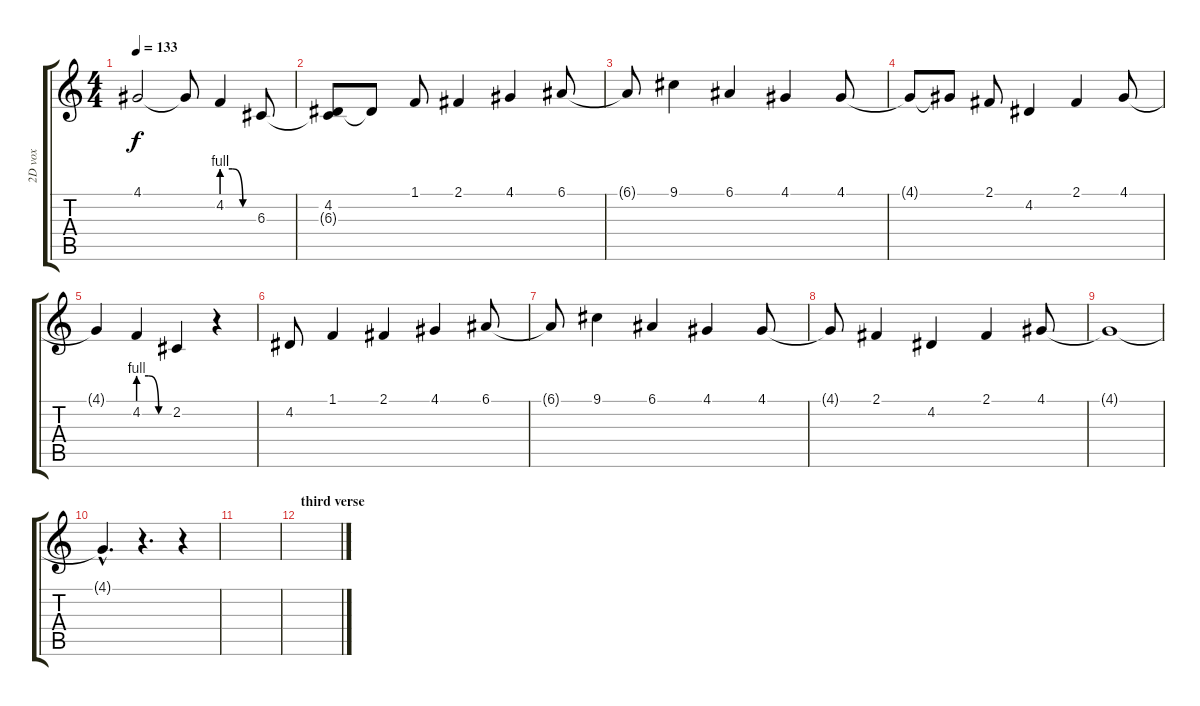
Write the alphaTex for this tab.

\track ("2D vox" "2D vox") {instrument lead6voice}
\staff {score tabs}
\tuning (E4 B3 G3 D3 A2 E2) {hide}
\ts (4 4)
\tempo 133
\clef g2
\ks c
4.1{t}.2{dy f} 4.1{t}.8 4.2{be (custom 0 4 20 4 40 0 60 0)}.4 6.3.8 |
(4.2 6.3{t}).8 4.2{t}.8 1.1.8 2.1.4 4.1.4 6.1.8 |
6.1{t}.8 9.1.4 6.1.4 4.1.4 4.1.8 |
4.1{t}.8 4.1{t}.8 2.1.8 4.2.4 2.1.4 4.1.8 |
4.1{t}.4 4.2{be (custom 0 4 20 4 40 0 60 0)}.4 2.2.4 r.4 |
4.2.8 1.1.4 2.1.4 4.1.4 6.1.8 |
6.1{t}.8 9.1.4 6.1.4 4.1.4 4.1.8 |
4.1{t}.8 2.1.4 4.2.4 2.1.4 4.1.8 |
4.1{t}.1 |
4.1{hac t}.4{d} r.4{d} r.4 |
|
\section ("" "third verse")
